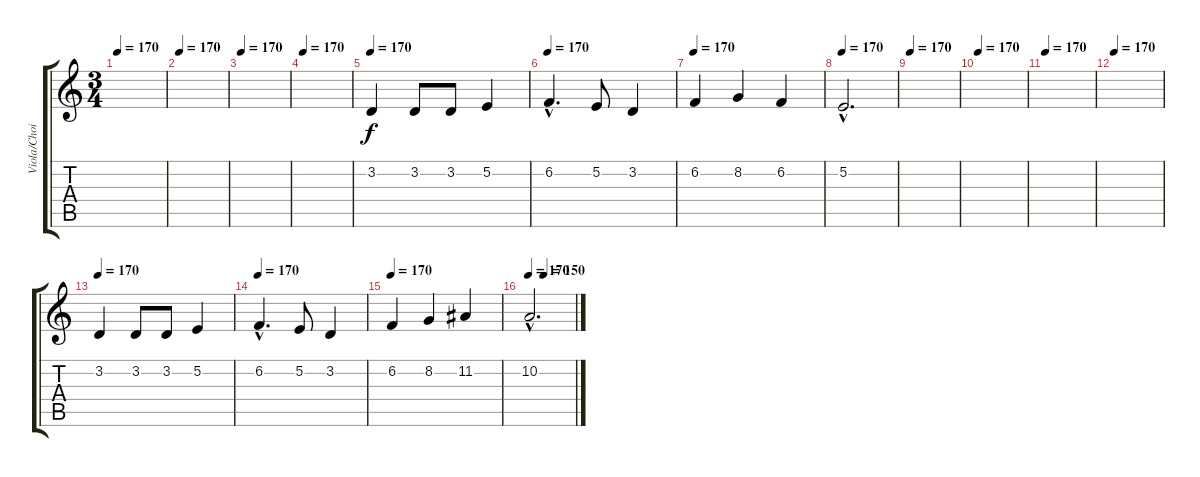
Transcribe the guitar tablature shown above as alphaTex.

\track ("Viola/Choir" "Viola/Choi") {instrument viola}
\staff {score tabs}
\tuning (E4 B3 G3 D3 A2 E2) {hide}
\ts (3 4)
\tempo 170
\clef g2
\ks c
|
\tempo 170
|
\tempo 170
|
\tempo 170
|
\tempo 170
3.2.4{dy f} 3.2.8 3.2.8 5.2.4 |
\tempo 170
6.2{hac}.4{d} 5.2.8 3.2.4 |
\tempo 170
6.2.4 8.2.4 6.2.4 |
\tempo 170
5.2{hac}.2{d} |
\tempo 170
|
\tempo 170
|
\tempo 170
|
\tempo 170
|
\tempo 170
3.2.4 3.2.8 3.2.8 5.2.4 |
\tempo 170
6.2{hac}.4{d} 5.2.8 3.2.4 |
\tempo 170
6.2.4 8.2.4 11.2.4 |
\tempo 170
\tempo (150 0.3333333333333333)
10.2{hac}.2{d}
